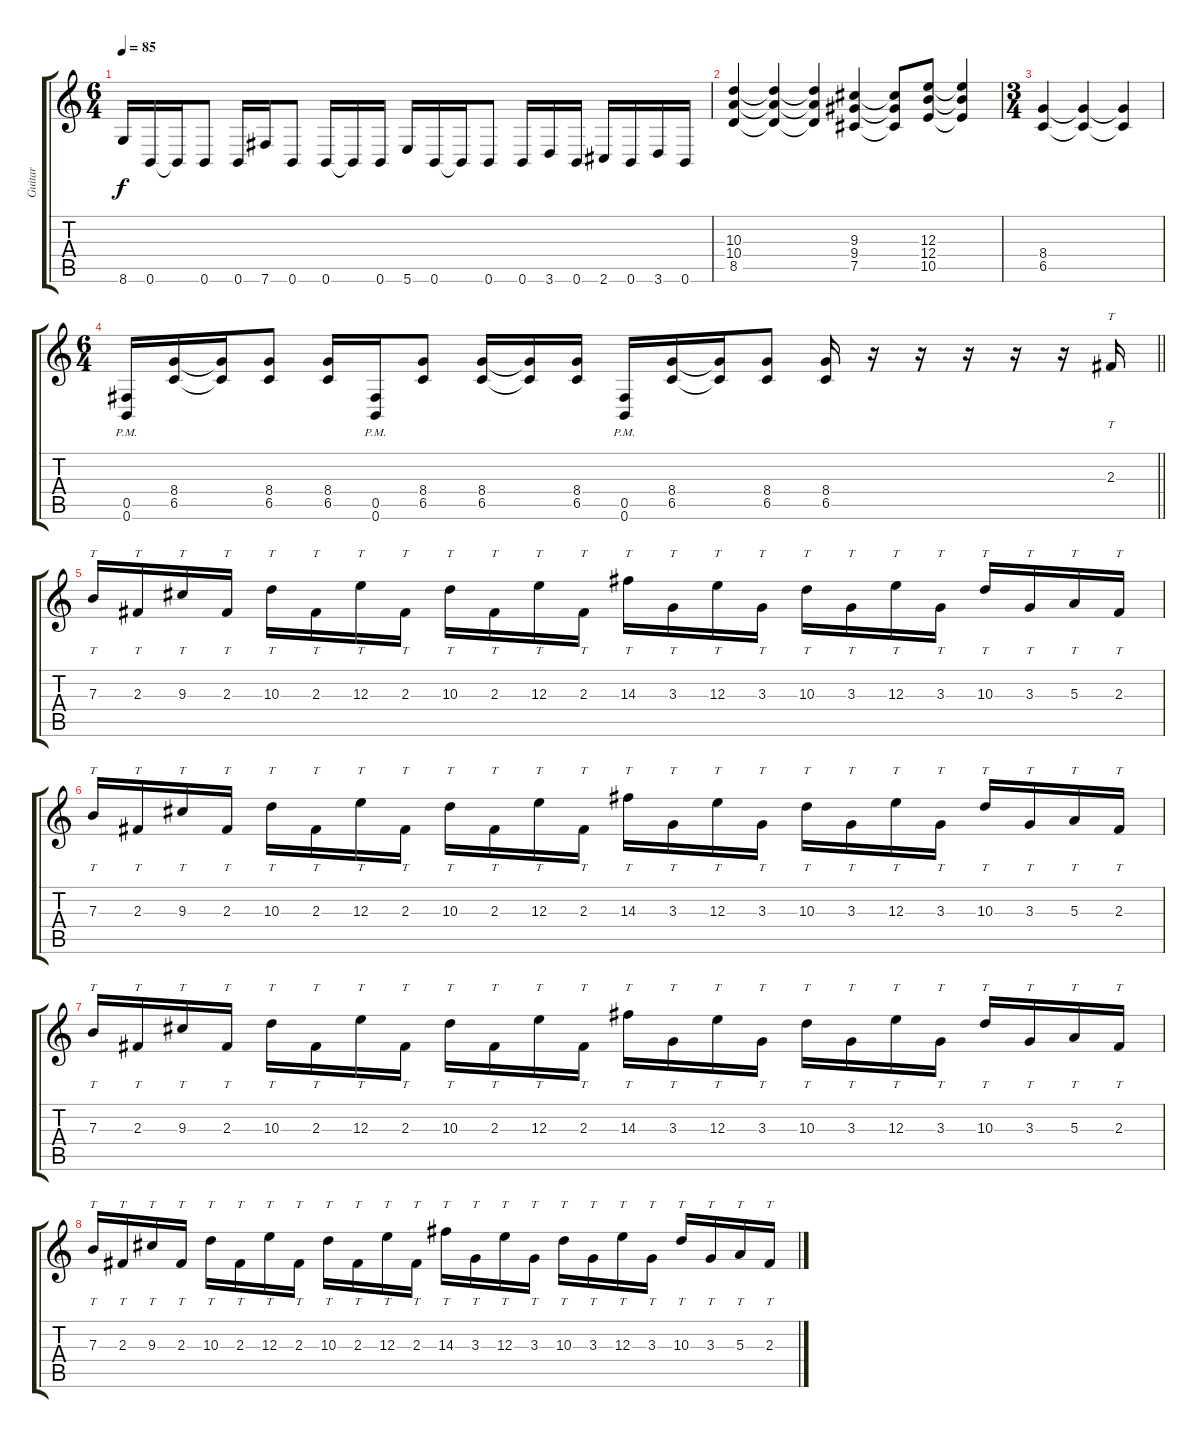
\track ("Guitar" "Guitar") {instrument overdrivenguitar}
\staff {score tabs}
\tuning (Db4 Ab3 E3 B2 Gb2 B1) {hide}
\ts (6 4)
\tempo 85
\clef g2
\ks c
8.6.16{dy f} 0.6.16 0.6{t}.16 0.6.8 0.6.16 7.6.16 0.6.8 0.6.16 0.6{t}.16 0.6.16 5.6.16 0.6.16 0.6{t}.16 0.6.8 0.6.16 3.6.16 0.6.16 2.6.16 0.6.16 3.6.16 0.6.16 |
(10.3 10.4 8.5).4 (10.3{t} 10.4{t} 8.5{t}).4 (10.3{t} 10.4{t} 8.5{t}).4 (9.3 9.4 7.5).4 (9.3{t} 9.4{t} 7.5{t}).8 (12.3 12.4 10.5).8 (12.3{t} 12.4{t} 10.5{t}).4 |
\ts (3 4)
(8.4 6.5).4 (8.4{t} 6.5{t}).4 (8.4{t} 6.5{t}).4 |
\ts (6 4)
\barLineRight lightlight
(0.5{pm} 0.6{pm}).16 (8.4 6.5).16 (8.4{t} 6.5{t}).16 (8.4 6.5).8 (8.4 6.5).16 (0.5{pm} 0.6{pm}).16 (8.4 6.5).8 (8.4 6.5).16 (8.4{t} 6.5{t}).16 (8.4 6.5).16 (0.5{pm} 0.6{pm}).16 (8.4 6.5).16 (8.4{t} 6.5{t}).16 (8.4 6.5).8 (8.4 6.5).16 r.16 r.16 r.16 r.16 r.16 2.3.16{tt} |
\section ("" "")
7.3.16{tt} 2.3.16{tt} 9.3.16{tt} 2.3.16{tt} 10.3.16{tt} 2.3.16{tt} 12.3.16{tt} 2.3.16{tt} 10.3.16{tt} 2.3.16{tt} 12.3.16{tt} 2.3.16{tt} 14.3.16{tt} 3.3.16{tt} 12.3.16{tt} 3.3.16{tt} 10.3.16{tt} 3.3.16{tt} 12.3.16{tt} 3.3.16{tt} 10.3.16{tt} 3.3.16{tt} 5.3.16{tt} 2.3.16{tt} |
7.3.16{tt} 2.3.16{tt} 9.3.16{tt} 2.3.16{tt} 10.3.16{tt} 2.3.16{tt} 12.3.16{tt} 2.3.16{tt} 10.3.16{tt} 2.3.16{tt} 12.3.16{tt} 2.3.16{tt} 14.3.16{tt} 3.3.16{tt} 12.3.16{tt} 3.3.16{tt} 10.3.16{tt} 3.3.16{tt} 12.3.16{tt} 3.3.16{tt} 10.3.16{tt} 3.3.16{tt} 5.3.16{tt} 2.3.16{tt} |
7.3.16{tt} 2.3.16{tt} 9.3.16{tt} 2.3.16{tt} 10.3.16{tt} 2.3.16{tt} 12.3.16{tt} 2.3.16{tt} 10.3.16{tt} 2.3.16{tt} 12.3.16{tt} 2.3.16{tt} 14.3.16{tt} 3.3.16{tt} 12.3.16{tt} 3.3.16{tt} 10.3.16{tt} 3.3.16{tt} 12.3.16{tt} 3.3.16{tt} 10.3.16{tt} 3.3.16{tt} 5.3.16{tt} 2.3.16{tt} |
7.3.16{tt} 2.3.16{tt} 9.3.16{tt} 2.3.16{tt} 10.3.16{tt} 2.3.16{tt} 12.3.16{tt} 2.3.16{tt} 10.3.16{tt} 2.3.16{tt} 12.3.16{tt} 2.3.16{tt} 14.3.16{tt} 3.3.16{tt} 12.3.16{tt} 3.3.16{tt} 10.3.16{tt} 3.3.16{tt} 12.3.16{tt} 3.3.16{tt} 10.3.16{tt} 3.3.16{tt} 5.3.16{tt} 2.3.16{tt}
